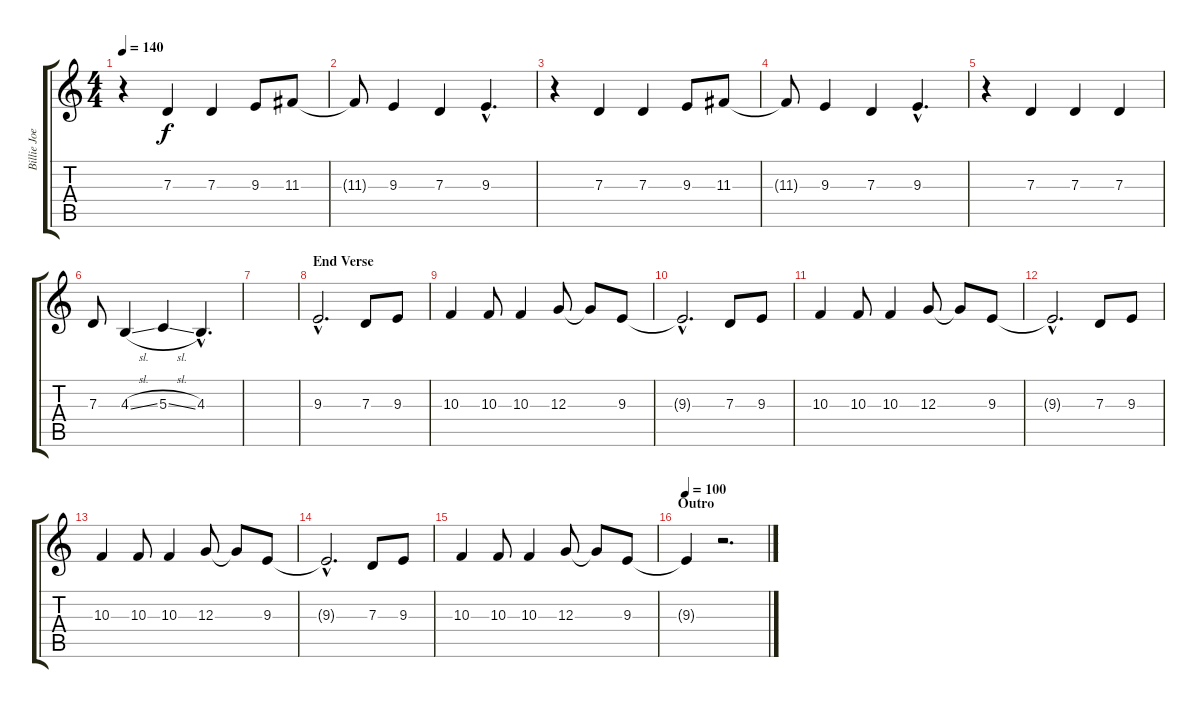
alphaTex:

\track ("Billie Joe Armstrong (Vocals)" "Billie Joe") {instrument clarinet}
\staff {score tabs}
\tuning (E4 B3 G3 D3 A2 E2) {hide}
\ts (4 4)
\tempo 140
\clef g2
\ks c
r.4{dy f} 7.3.4 7.3.4 9.3.8 11.3.8 |
11.3{t}.8 9.3.4 7.3.4 9.3{hac}.4{d} |
r.4 7.3.4 7.3.4 9.3.8 11.3.8 |
11.3{t}.8 9.3.4 7.3.4 9.3{hac}.4{d} |
r.4 7.3.4 7.3.4 7.3.4 |
7.3.8 4.3{sl}.4 5.3{sl}.4 4.3{hac}.4{d} |
|
\section ("" "End Verse")
9.3{hac}.2{d} 7.3.8 9.3.8 |
10.3.4 10.3.8 10.3.4 12.3.8 12.3{t}.8 9.3.8 |
9.3{hac t}.2{d} 7.3.8 9.3.8 |
10.3.4 10.3.8 10.3.4 12.3.8 12.3{t}.8 9.3.8 |
9.3{hac t}.2{d} 7.3.8 9.3.8 |
10.3.4 10.3.8 10.3.4 12.3.8 12.3{t}.8 9.3.8 |
9.3{hac t}.2{d} 7.3.8 9.3.8 |
10.3.4 10.3.8 10.3.4 12.3.8 12.3{t}.8 9.3.8 |
\section ("" "Outro")
\tempo 100
9.3{t}.4 r.2{d}
